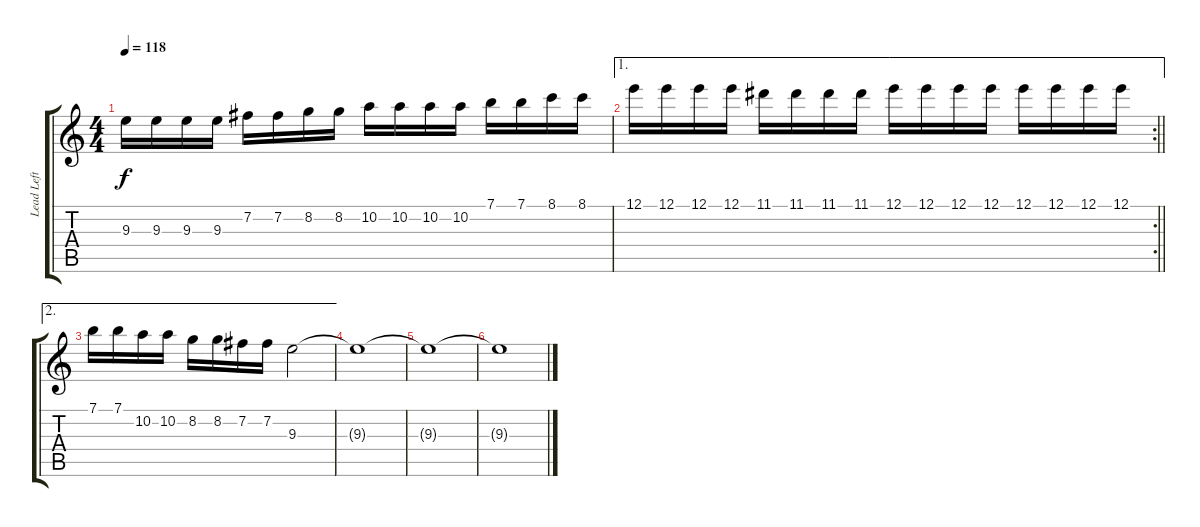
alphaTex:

\track ("Lead Left" "Lead Left") {instrument distortionguitar}
\staff {score tabs}
\tuning (E4 B3 G3 D3 A2 E2) {hide}
\ts (4 4)
\tempo 118
\clef g2
\ks c
9.3.16{dy f} 9.3.16 9.3.16 9.3.16 7.2.16 7.2.16 8.2.16 8.2.16 10.2.16 10.2.16 10.2.16 10.2.16 7.1.16 7.1.16 8.1.16 8.1.16 |
\ae 1
\rc 2
\barLineRight lightlight
12.1.16 12.1.16 12.1.16 12.1.16 11.1.16 11.1.16 11.1.16 11.1.16 12.1.16 12.1.16 12.1.16 12.1.16 12.1.16 12.1.16 12.1.16 12.1.16 |
\ae 2
7.1.16 7.1.16 10.2.16 10.2.16 8.2.16 8.2.16 7.2.16 7.2.16 9.3.2 |
9.3{t}.1 |
9.3{t}.1 |
9.3{t}.1
